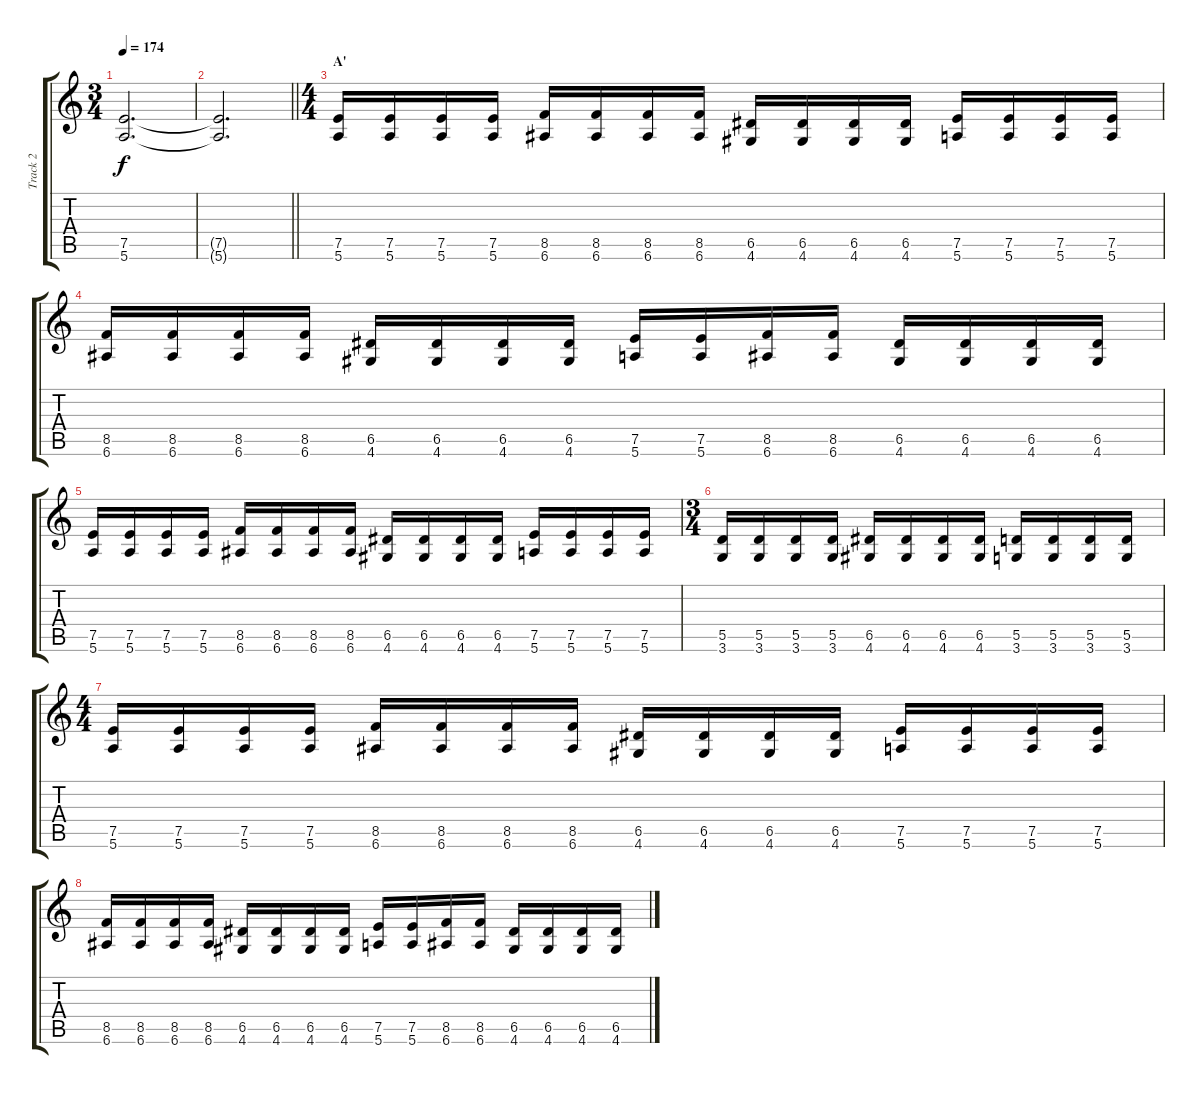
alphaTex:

\track ("Track 2" "Track 2") {instrument distortionguitar}
\staff {score tabs}
\tuning (E4 B3 G3 D3 A2 E2) {hide}
\ts (3 4)
\tempo 174
\clef g2
\ks c
(7.5 5.6).2{d dy f} |
\barLineRight lightlight
(7.5{t} 5.6{t}).2{d} |
\ts (4 4)
\section ("" "A'")
(7.5 5.6).16 (7.5 5.6).16 (7.5 5.6).16 (7.5 5.6).16 (8.5 6.6).16 (8.5 6.6).16 (8.5 6.6).16 (8.5 6.6).16 (6.5 4.6).16 (6.5 4.6).16 (6.5 4.6).16 (6.5 4.6).16 (7.5 5.6).16 (7.5 5.6).16 (7.5 5.6).16 (7.5 5.6).16 |
(8.5 6.6).16 (8.5 6.6).16 (8.5 6.6).16 (8.5 6.6).16 (6.5 4.6).16 (6.5 4.6).16 (6.5 4.6).16 (6.5 4.6).16 (7.5 5.6).16 (7.5 5.6).16 (8.5 6.6).16 (8.5 6.6).16 (6.5 4.6).16 (6.5 4.6).16 (6.5 4.6).16 (6.5 4.6).16 |
(7.5 5.6).16 (7.5 5.6).16 (7.5 5.6).16 (7.5 5.6).16 (8.5 6.6).16 (8.5 6.6).16 (8.5 6.6).16 (8.5 6.6).16 (6.5 4.6).16 (6.5 4.6).16 (6.5 4.6).16 (6.5 4.6).16 (7.5 5.6).16 (7.5 5.6).16 (7.5 5.6).16 (7.5 5.6).16 |
\ts (3 4)
(5.5 3.6).16 (5.5 3.6).16 (5.5 3.6).16 (5.5 3.6).16 (6.5 4.6).16 (6.5 4.6).16 (6.5 4.6).16 (6.5 4.6).16 (5.5 3.6).16 (5.5 3.6).16 (5.5 3.6).16 (5.5 3.6).16 |
\ts (4 4)
(7.5 5.6).16 (7.5 5.6).16 (7.5 5.6).16 (7.5 5.6).16 (8.5 6.6).16 (8.5 6.6).16 (8.5 6.6).16 (8.5 6.6).16 (6.5 4.6).16 (6.5 4.6).16 (6.5 4.6).16 (6.5 4.6).16 (7.5 5.6).16 (7.5 5.6).16 (7.5 5.6).16 (7.5 5.6).16 |
(8.5 6.6).16 (8.5 6.6).16 (8.5 6.6).16 (8.5 6.6).16 (6.5 4.6).16 (6.5 4.6).16 (6.5 4.6).16 (6.5 4.6).16 (7.5 5.6).16 (7.5 5.6).16 (8.5 6.6).16 (8.5 6.6).16 (6.5 4.6).16 (6.5 4.6).16 (6.5 4.6).16 (6.5 4.6).16
